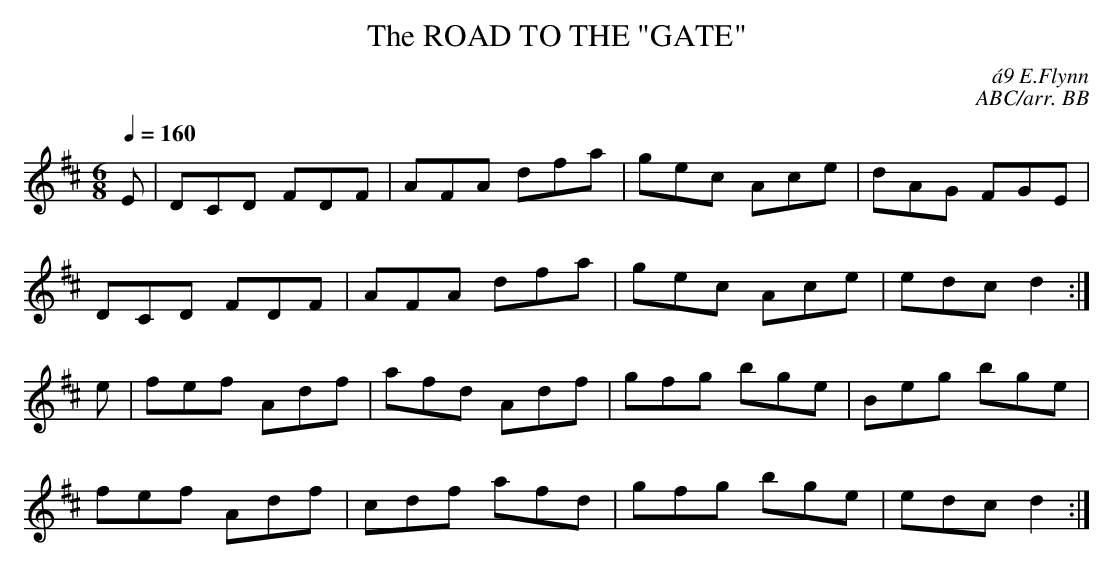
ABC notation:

X:1
T:ROAD TO THE "GATE", The
C:\'a9 E.Flynn
C:ABC/arr. BB
M:6/8
Q:1/4=160
L:1/8
K:D
E|DCD FDF|AFA dfa|gec Ace|dAG FGE|
DCD FDF|AFA dfa|gec Ace|edc d2:|
e|fef Adf|afd Adf|gfg bge|Beg bge|
fef Adf|cdf afd|gfg bge|edc d2:|
